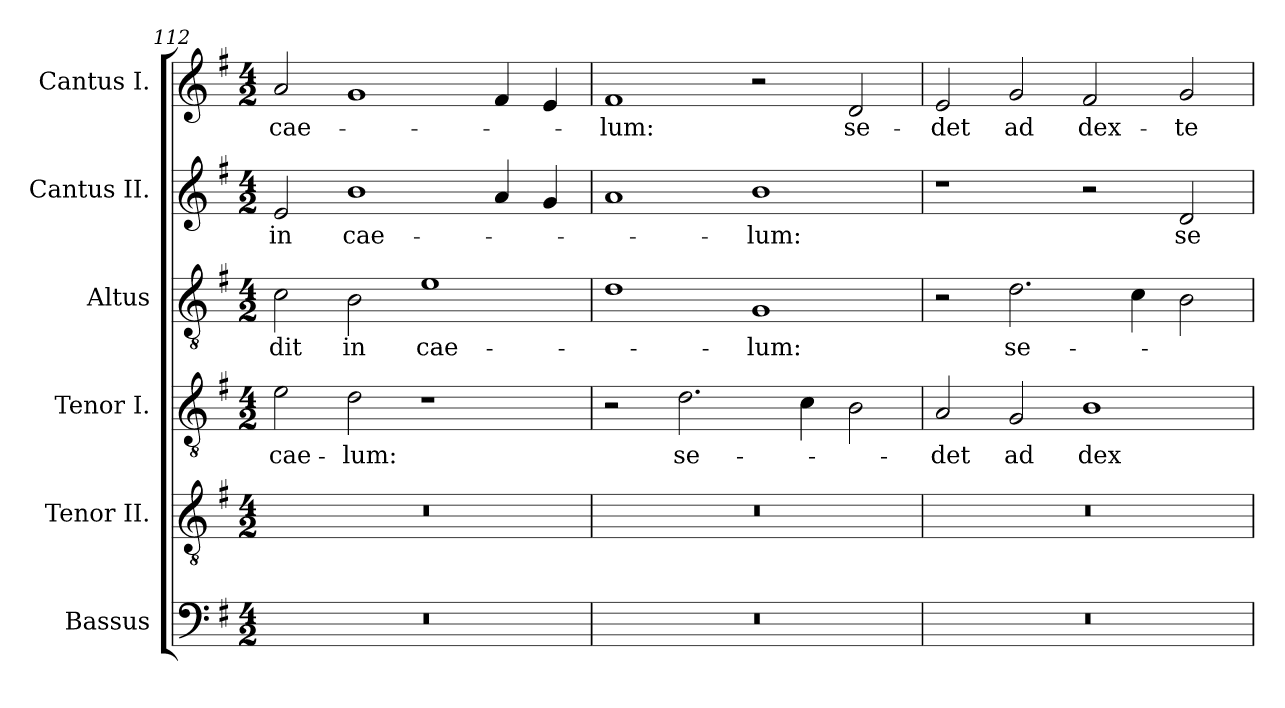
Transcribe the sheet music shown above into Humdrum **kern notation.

**kern	**kern	**kern	**text	**kern	**text	**kern	**text	**kern	**text
*part6	*part5	*part4	*part4	*part3	*part3	*part2	*part2	*part1	*part1
*staff6	*staff5	*staff4	*staff4	*staff3	*staff3	*staff2	*staff2	*staff1	*staff1
*I"Bassus	*I"Tenor II.	*I"Tenor I.	*	*I"Altus	*	*I"Cantus II.	*	*I"Cantus I.	*
*I'B.	*I'T. II.	*I'T. I.	*	*I'A.	*	*I'C. II	*	*I'C. I	*
!!LO:PB:g=z
*clefF4	*clefGv2	*clefGv2	*	*clefGv2	*	*clefG2	*	*clefG2	*
*	*ITrd7c12	*ITrd7c12	*	*ITrd7c12	*	*	*	*	*
*k[f#]	*k[f#]	*k[f#]	*	*k[f#]	*	*k[f#]	*	*k[f#]	*
*G:	*G:	*G:	*	*G:	*	*G:	*	*G:	*
*M4/2	*M4/2	*M4/2	*	*M4/2	*	*M4/2	*	*M4/2	*
=112	=112	=112	=112	=112	=112	=112	=112	=112	=112
!LO:N:vis=1	!LO:N:vis=1	!	!	!	!	!	!	!	!
!	!	!	!LO:LY:b:color=#000000	!	!	!	!	!	!
!	!	!	!	!	!LO:LY:b:color=#000000	!	!	!	!
!	!	!	!	!	!	!	!LO:LY:b:color=#000000	!	!
!	!	!	!	!	!	!	!	!	!LO:LY:b:color=#000000
0r	0r	2Ei\	cae-	2Ci\	-dit	2ei/	in	2ai/	cae-
!	!	!	!LO:LY:b:color=#000000	!	!	!	!	!	!
!	!	!	!	!	!LO:LY:b:color=#000000	!	!	!	!
!	!	!	!	!	!	!	!LO:LY:b:color=#000000	!	!
.	.	2Di\	-lum:	2BBi\	in	1bi	cae-	1gi	.
!	!	!	!	!	!LO:LY:b:color=#000000	!	!	!	!
.	.	1r	.	1Ei	cae-	.	.	.	.
.	.	.	.	.	.	4ai/	.	4f#i/	.
.	.	.	.	.	.	4gi/	.	4ei/	.
=113	=113	=113	=113	=113	=113	=113	=113	=113	=113
!LO:N:vis=1	!LO:N:vis=1	!	!	!	!	!	!	!	!
!	!	!	!	!	!	!	!	!	!LO:LY:b:color=#000000
0r	0r	2r	.	1Di	.	1ai	.	1f#i	-lum:
!	!	!	!LO:LY:b:color=#000000	!	!	!	!	!	!
.	.	2.Di\	se-	.	.	.	.	.	.
!	!	!	!	!	!LO:LY:b:color=#000000	!	!	!	!
!	!	!	!	!	!	!	!LO:LY:b:color=#000000	!	!
.	.	.	.	1GGi	-lum:	1bi	-lum:	2r	.
.	.	4Ci\	.	.	.	.	.	.	.
!	!	!	!	!	!	!	!	!	!LO:LY:b:color=#000000
.	.	2BBi\	.	.	.	.	.	2di/	se-
=114	=114	=114	=114	=114	=114	=114	=114	=114	=114
!LO:N:vis=1	!LO:N:vis=1	!	!	!	!	!	!	!	!
!	!	!	!LO:LY:b:color=#000000	!	!	!	!	!	!
!	!	!	!	!	!	!	!	!	!LO:LY:b:color=#000000
0r	0r	2AAi/	-det	2r	.	1r	.	2ei/	-det
!	!	!	!LO:LY:b:color=#000000	!	!	!	!	!	!
!	!	!	!	!	!LO:LY:b:color=#000000	!	!	!	!
!	!	!	!	!	!	!	!	!	!LO:LY:b:color=#000000
.	.	2GGi/	ad	2.Di\	se-	.	.	2gi/	ad
!	!	!	!LO:LY:b:color=#000000	!	!	!	!	!	!
!	!	!	!	!	!	!	!	!	!LO:LY:b:color=#000000
.	.	1BBi	dex-	.	.	2r	.	2f#i/	dex-
.	.	.	.	4Ci\	.	.	.	.	.
!	!	!	!	!	!	!	!LO:LY:b:color=#000000	!	!
!	!	!	!	!	!	!	!	!	!LO:LY:b:color=#000000
.	.	.	.	2BBi\	.	2di/	se-	2gi/	-te-
=	=	=	=	=	=	=	=	=	=
*-	*-	*-	*-	*-	*-	*-	*-	*-	*-
